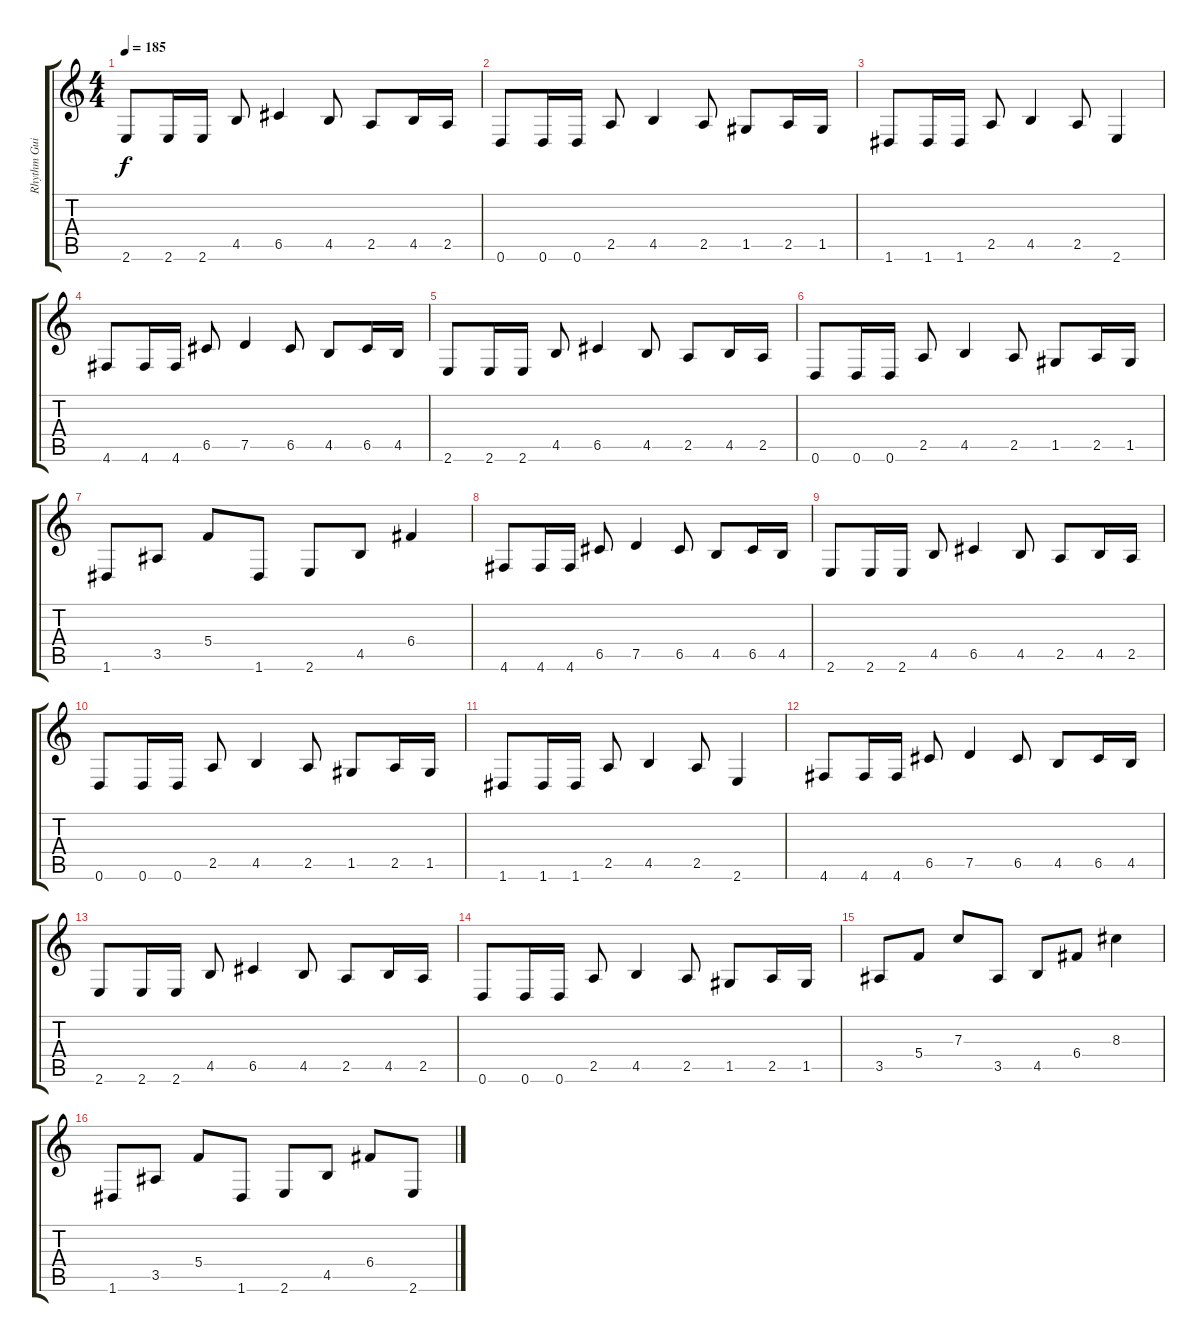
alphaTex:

\track ("Rhythm Guitar 2" "Rhythm Gui") {instrument distortionguitar}
\staff {score tabs}
\tuning (D4 A3 F3 C3 G2 D2) {hide}
\ts (4 4)
\tempo 185
\clef g2
\ks c
2.6.8{dy f} 2.6.16 2.6.16 4.5.8 6.5.4 4.5.8 2.5.8 4.5.16 2.5.16 |
0.6.8 0.6.16 0.6.16 2.5.8 4.5.4 2.5.8 1.5.8 2.5.16 1.5.16 |
1.6.8 1.6.16 1.6.16 2.5.8 4.5.4 2.5.8 2.6.4 |
4.6.8 4.6.16 4.6.16 6.5.8 7.5.4 6.5.8 4.5.8 6.5.16 4.5.16 |
2.6.8 2.6.16 2.6.16 4.5.8 6.5.4 4.5.8 2.5.8 4.5.16 2.5.16 |
0.6.8 0.6.16 0.6.16 2.5.8 4.5.4 2.5.8 1.5.8 2.5.16 1.5.16 |
1.6.8 3.5.8 5.4.8 1.6.8 2.6.8 4.5.8 6.4.4 |
4.6.8 4.6.16 4.6.16 6.5.8 7.5.4 6.5.8 4.5.8 6.5.16 4.5.16 |
2.6.8 2.6.16 2.6.16 4.5.8 6.5.4 4.5.8 2.5.8 4.5.16 2.5.16 |
0.6.8 0.6.16 0.6.16 2.5.8 4.5.4 2.5.8 1.5.8 2.5.16 1.5.16 |
1.6.8 1.6.16 1.6.16 2.5.8 4.5.4 2.5.8 2.6.4 |
4.6.8 4.6.16 4.6.16 6.5.8 7.5.4 6.5.8 4.5.8 6.5.16 4.5.16 |
2.6.8 2.6.16 2.6.16 4.5.8 6.5.4 4.5.8 2.5.8 4.5.16 2.5.16 |
0.6.8 0.6.16 0.6.16 2.5.8 4.5.4 2.5.8 1.5.8 2.5.16 1.5.16 |
3.5.8 5.4.8 7.3.8 3.5.8 4.5.8 6.4.8 8.3.4 |
1.6.8 3.5.8 5.4.8 1.6.8 2.6.8 4.5.8 6.4.8 2.6.8
